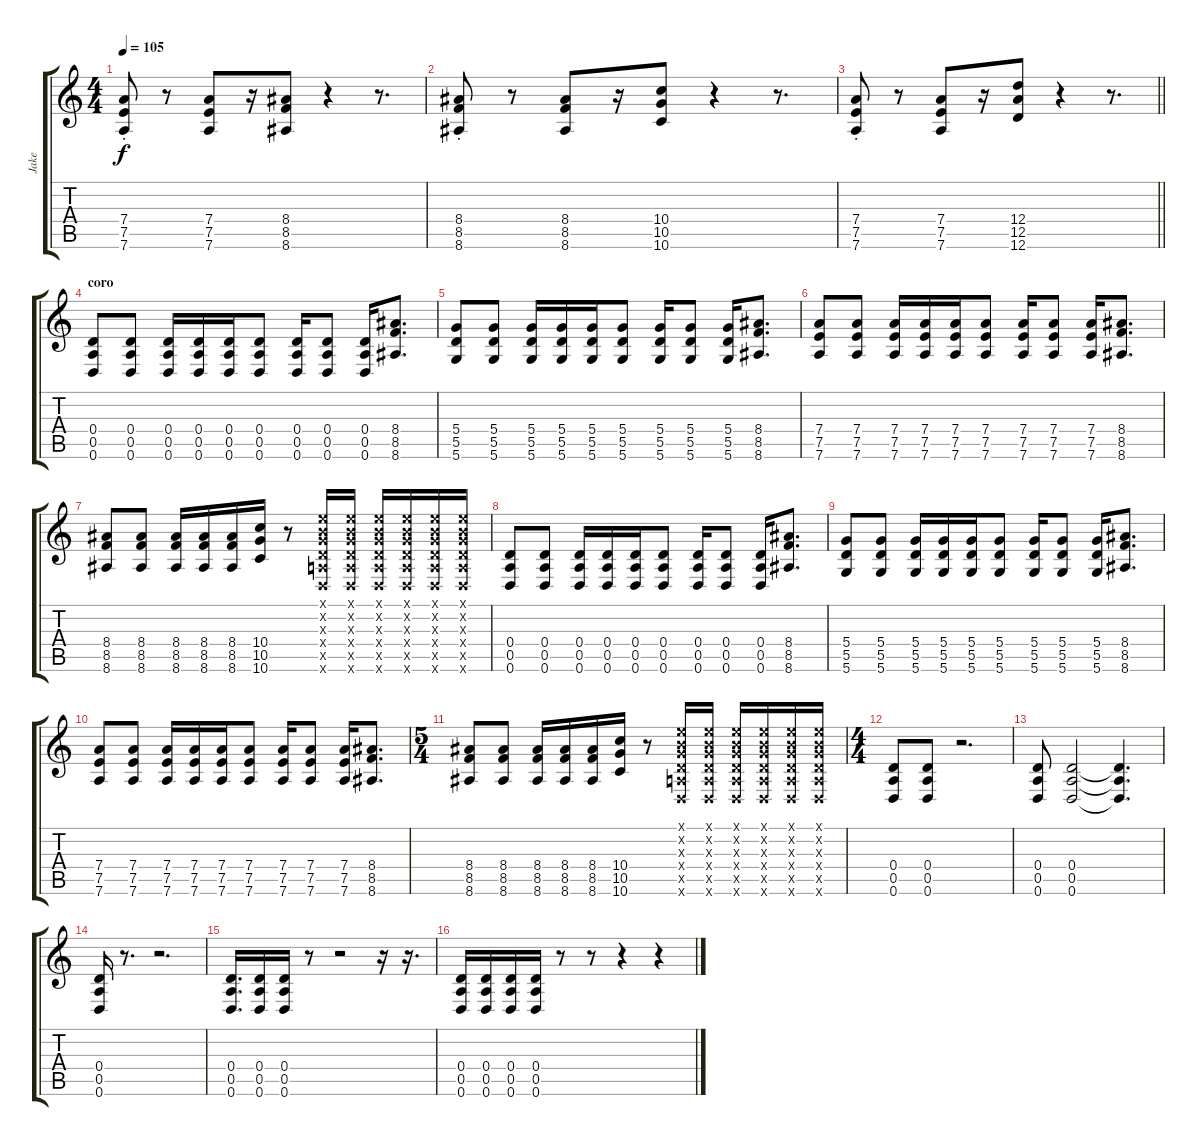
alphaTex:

\track ("Jake" "Jake") {instrument distortionguitar}
\staff {score tabs}
\tuning (E4 B3 G3 D3 A2 D2) {hide}
\ts (4 4)
\tempo 105
\clef g2
\ks c
(7.4 7.5 7.6{st}).8{dy f} r.8 (7.4 7.5 7.6).8 r.16 (8.4 8.5 8.6).8 r.4 r.8{d} |
(8.4 8.5 8.6{st}).8 r.8 (8.4 8.5 8.6).8 r.16 (10.4 10.5 10.6).8 r.4 r.8{d} |
\barLineRight lightlight
(7.4 7.5 7.6{st}).8 r.8 (7.4 7.5 7.6).8 r.16 (12.4 12.5 12.6).8 r.4 r.8{d} |
\section ("" "coro")
(0.4 0.5 0.6).8 (0.4 0.5 0.6).8 (0.4 0.5 0.6).16 (0.4 0.5 0.6).16 (0.4 0.5 0.6).16 (0.4 0.5 0.6).8 (0.4 0.5 0.6).16 (0.4 0.5 0.6).8 (0.4 0.5 0.6).16 (8.4 8.5 8.6).8{d} |
(5.4 5.5 5.6).8 (5.4 5.5 5.6).8 (5.4 5.5 5.6).16 (5.4 5.5 5.6).16 (5.4 5.5 5.6).16 (5.4 5.5 5.6).8 (5.4 5.5 5.6).16 (5.4 5.5 5.6).8 (5.4 5.5 5.6).16 (8.4 8.5 8.6).8{d} |
(7.4 7.5 7.6).8 (7.4 7.5 7.6).8 (7.4 7.5 7.6).16 (7.4 7.5 7.6).16 (7.4 7.5 7.6).16 (7.4 7.5 7.6).8 (7.4 7.5 7.6).16 (7.4 7.5 7.6).8 (7.4 7.5 7.6).16 (8.4 8.5 8.6).8{d} |
(8.4 8.5 8.6).8 (8.4 8.5 8.6).8 (8.4 8.5 8.6).16 (8.4 8.5 8.6).16 (8.4 8.5 8.6).16 (10.4 10.5 10.6).16 r.8 (0.1{x} 0.2{x} 0.3{x} 0.4{x} 0.5{x} 0.6{x}).16 (0.1{x} 0.2{x} 0.3{x} 0.4{x} 0.5{x} 0.6{x}).16 (0.1{x} 0.2{x} 0.3{x} 0.4{x} 0.5{x} 0.6{x}).16 (0.1{x} 0.2{x} 0.3{x} 0.4{x} 0.5{x} 0.6{x}).16 (0.1{x} 0.2{x} 0.3{x} 0.4{x} 0.5{x} 0.6{x}).16 (0.1{x} 0.2{x} 0.3{x} 0.4{x} 0.5{x} 0.6{x}).16 |
(0.4 0.5 0.6).8 (0.4 0.5 0.6).8 (0.4 0.5 0.6).16 (0.4 0.5 0.6).16 (0.4 0.5 0.6).16 (0.4 0.5 0.6).8 (0.4 0.5 0.6).16 (0.4 0.5 0.6).8 (0.4 0.5 0.6).16 (8.4 8.5 8.6).8{d} |
(5.4 5.5 5.6).8 (5.4 5.5 5.6).8 (5.4 5.5 5.6).16 (5.4 5.5 5.6).16 (5.4 5.5 5.6).16 (5.4 5.5 5.6).8 (5.4 5.5 5.6).16 (5.4 5.5 5.6).8 (5.4 5.5 5.6).16 (8.4 8.5 8.6).8{d} |
(7.4 7.5 7.6).8 (7.4 7.5 7.6).8 (7.4 7.5 7.6).16 (7.4 7.5 7.6).16 (7.4 7.5 7.6).16 (7.4 7.5 7.6).8 (7.4 7.5 7.6).16 (7.4 7.5 7.6).8 (7.4 7.5 7.6).16 (8.4 8.5 8.6).8{d} |
\ts (5 4)
(8.4 8.5 8.6).8 (8.4 8.5 8.6).8 (8.4 8.5 8.6).16 (8.4 8.5 8.6).16 (8.4 8.5 8.6).16 (10.4 10.5 10.6).16 r.8 (0.1{x} 0.2{x} 0.3{x} 0.4{x} 0.5{x} 0.6{x}).16 (0.1{x} 0.2{x} 0.3{x} 0.4{x} 0.5{x} 0.6{x}).16 (0.1{x} 0.2{x} 0.3{x} 0.4{x} 0.5{x} 0.6{x}).16 (0.1{x} 0.2{x} 0.3{x} 0.4{x} 0.5{x} 0.6{x}).16 (0.1{x} 0.2{x} 0.3{x} 0.4{x} 0.5{x} 0.6{x}).16 (0.1{x} 0.2{x} 0.3{x} 0.4{x} 0.5{x} 0.6{x}).16 |
\ts (4 4)
(0.4 0.5 0.6).8 (0.4 0.5 0.6).8 r.2{d} |
(0.4 0.5 0.6).8 (0.4 0.5 0.6).2 (0.4{t} 0.5{t} 0.6{t}).4{d} |
(0.4 0.5 0.6).16 r.8{d} r.2{d} |
(0.4 0.5 0.6).16{d} (0.4 0.5 0.6).16 (0.4 0.5 0.6).16 r.8 r.2 r.16 r.16{d} |
(0.4 0.5 0.6).16 (0.4 0.5 0.6).16 (0.4 0.5 0.6).16 (0.4 0.5 0.6).16 r.8 r.8 r.4 r.4
